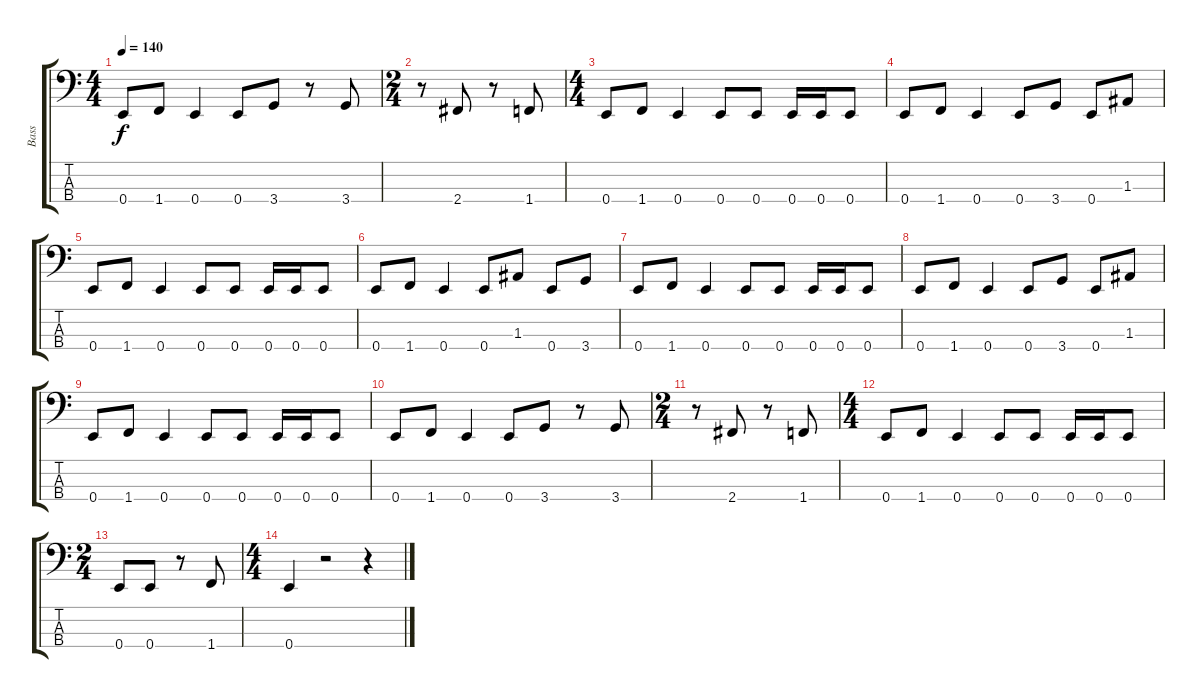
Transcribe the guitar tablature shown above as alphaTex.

\track ("Bass" "Bass") {instrument electricbassfinger}
\staff {score tabs}
\tuning (G2 D2 A1 E1) {hide}
\ts (4 4)
\tempo 140
\clef f4
\ks c
0.4.8{dy f} 1.4.8 0.4.4 0.4.8 3.4.8 r.8 3.4.8 |
\ts (2 4)
r.8 2.4.8 r.8 1.4.8 |
\ts (4 4)
0.4.8 1.4.8 0.4.4 0.4.8 0.4.8 0.4.16 0.4.16 0.4.8 |
0.4.8 1.4.8 0.4.4 0.4.8 3.4.8 0.4.8 1.3.8 |
0.4.8 1.4.8 0.4.4 0.4.8 0.4.8 0.4.16 0.4.16 0.4.8 |
0.4.8 1.4.8 0.4.4 0.4.8 1.3.8 0.4.8 3.4.8 |
0.4.8 1.4.8 0.4.4 0.4.8 0.4.8 0.4.16 0.4.16 0.4.8 |
0.4.8 1.4.8 0.4.4 0.4.8 3.4.8 0.4.8 1.3.8 |
0.4.8 1.4.8 0.4.4 0.4.8 0.4.8 0.4.16 0.4.16 0.4.8 |
0.4.8 1.4.8 0.4.4 0.4.8 3.4.8 r.8 3.4.8 |
\ts (2 4)
r.8 2.4.8 r.8 1.4.8 |
\ts (4 4)
0.4.8 1.4.8 0.4.4 0.4.8 0.4.8 0.4.16 0.4.16 0.4.8 |
\ts (2 4)
0.4.8 0.4.8 r.8 1.4.8 |
\ts (4 4)
0.4.4 r.2 r.4
